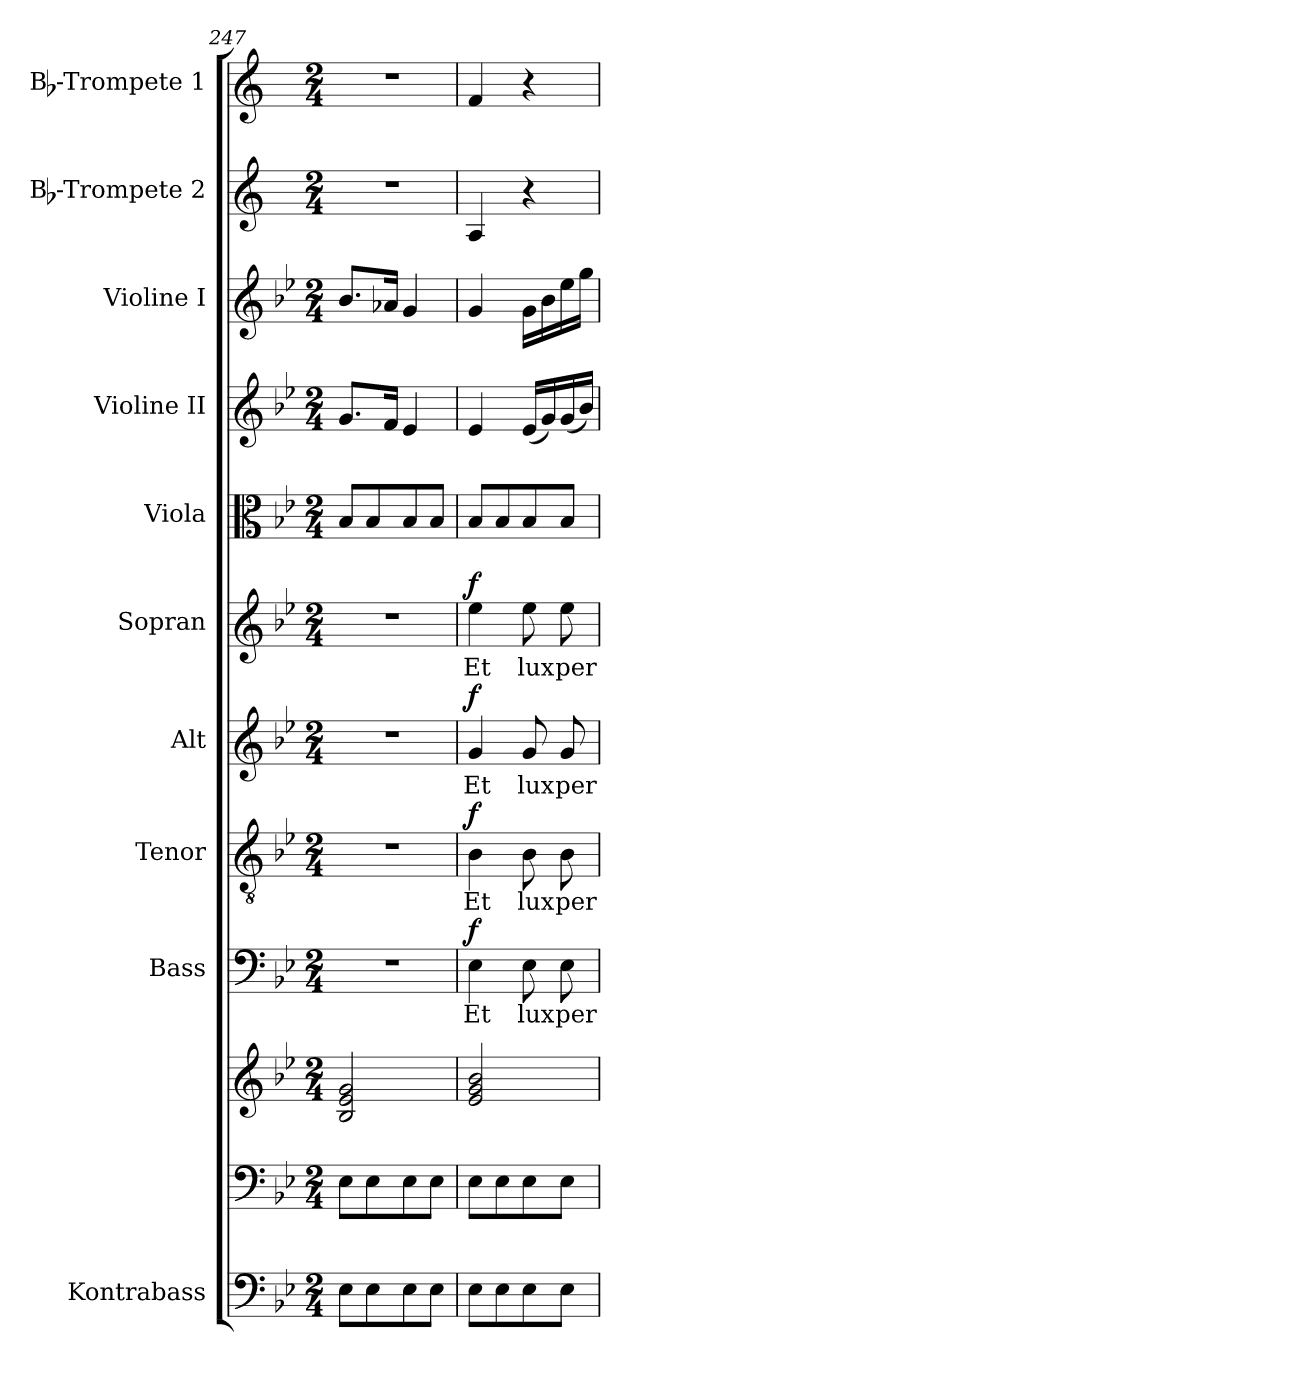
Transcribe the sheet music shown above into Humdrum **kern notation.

**kern	**kern	**kern	**kern	**text	**dynam	**kern	**text	**dynam	**kern	**text	**dynam	**kern	**text	**dynam	**kern	**kern	**kern	**kern	**kern
*part11	*part10	*part10	*part9	*part9	*part9	*part8	*part8	*part8	*part7	*part7	*part7	*part6	*part6	*part6	*part5	*part4	*part3	*part2	*part1
*staff12	*staff11	*staff10	*staff9	*staff9	*staff9	*staff8	*staff8	*staff8	*staff7	*staff7	*staff7	*staff6	*staff6	*staff6	*staff5	*staff4	*staff3	*staff2	*staff1
*I"Kontrabass	*	*	*I"Bass	*	*	*I"Tenor	*	*	*I"Alt	*	*	*I"Sopran	*	*	*I"Viola	*I"Violine II	*I"Violine I	*I"Bb-Trompete 2	*I"Bb-Trompete 1
*I'Kb.	*	*	*I'B.	*	*	*I'T.	*	*	*I'A.	*	*	*I'S.	*	*	*I'Vla.	*I'Vl. II	*I'Vl. I	*I'Bb Trp. 2	*I'Bb Trp. 1
*clefF4	*clefF4	*clefG2	*clefF4	*	*	*clefGv2	*	*	*clefG2	*	*	*clefG2	*	*	*clefC3	*clefG2	*clefG2	*clefG2	*clefG2
*ITrd7c12	*	*	*	*	*	*	*	*	*	*	*	*	*	*	*	*	*	*ITrd1c2	*ITrd1c2
*k[b-e-]	*k[b-e-]	*k[b-e-]	*k[b-e-]	*	*	*k[b-e-]	*	*	*k[b-e-]	*	*	*k[b-e-]	*	*	*k[b-e-]	*k[b-e-]	*k[b-e-]	*k[b-e-]	*k[b-e-]
*B-:	*B-:	*B-:	*B-:	*	*	*B-:	*	*	*B-:	*	*	*B-:	*	*	*B-:	*B-:	*B-:	*B-:	*B-:
*M2/4	*M2/4	*M2/4	*M2/4	*	*	*M2/4	*	*	*M2/4	*	*	*M2/4	*	*	*M2/4	*M2/4	*M2/4	*M2/4	*M2/4
=247	=247	=247	=247	=247	=247	=247	=247	=247	=247	=247	=247	=247	=247	=247	=247	=247	=247	=247	=247
8EE-\L	8E-\L	2B-/ 2e-/ 2g/	2r	.	.	2r	.	.	2r	.	.	2r	.	.	8B-/L	8.g/L	8.b-/L	2r	2r
8EE-\	8E-\	.	.	.	.	.	.	.	.	.	.	.	.	.	8B-/	.	.	.	.
.	.	.	.	.	.	.	.	.	.	.	.	.	.	.	.	16f/Jk	16a-X/Jk	.	.
8EE-\	8E-\	.	.	.	.	.	.	.	.	.	.	.	.	.	8B-/	4e-/	4g/	.	.
8EE-\J	8E-\J	.	.	.	.	.	.	.	.	.	.	.	.	.	8B-/J	.	.	.	.
=248	=248	=248	=248	=248	=248	=248	=248	=248	=248	=248	=248	=248	=248	=248	=248	=248	=248	=248	=248
!	!	!	!	!LO:LY:b	!LO:DY:a	!	!LO:LY:b	!LO:DY:a	!	!LO:LY:b	!LO:DY:a	!	!LO:LY:b	!LO:DY:a	!	!	!	!	!
8EE-\L	8E-\L	2e-/ 2g/ 2b-/	4E-\	Et	f	4B-\	Et	f	4g/	Et	f	4ee-\	Et	f	8B-/L	4e-/	4g/	4G/	4e-/
8EE-\	8E-\	.	.	.	.	.	.	.	.	.	.	.	.	.	8B-/	.	.	.	.
!	!	!	!	!LO:LY:b	!	!	!LO:LY:b	!	!	!LO:LY:b	!	!	!LO:LY:b	!	!	!	!	!	!
8EE-\	8E-\	.	8E-\	lux	.	8B-\	lux	.	8g/	lux	.	8ee-\	lux	.	8B-/	(<16e-/LL	16g\LL	4r	4r
.	.	.	.	.	.	.	.	.	.	.	.	.	.	.	.	16g/)	16b-\	.	.
!	!	!	!	!LO:LY:b	!	!	!LO:LY:b	!	!	!LO:LY:b	!	!	!LO:LY:b	!	!	!	!	!	!
8EE-\J	8E-\J	.	8E-\	per-	.	8B-\	per-	.	8g/	per-	.	8ee-\	per-	.	8B-/J	(<16g/	16ee-\	.	.
.	.	.	.	.	.	.	.	.	.	.	.	.	.	.	.	16b-/JJ)	16gg\JJ	.	.
=	=	=	=	=	=	=	=	=	=	=	=	=	=	=	=	=	=	=	=
*-	*-	*-	*-	*-	*-	*-	*-	*-	*-	*-	*-	*-	*-	*-	*-	*-	*-	*-	*-
